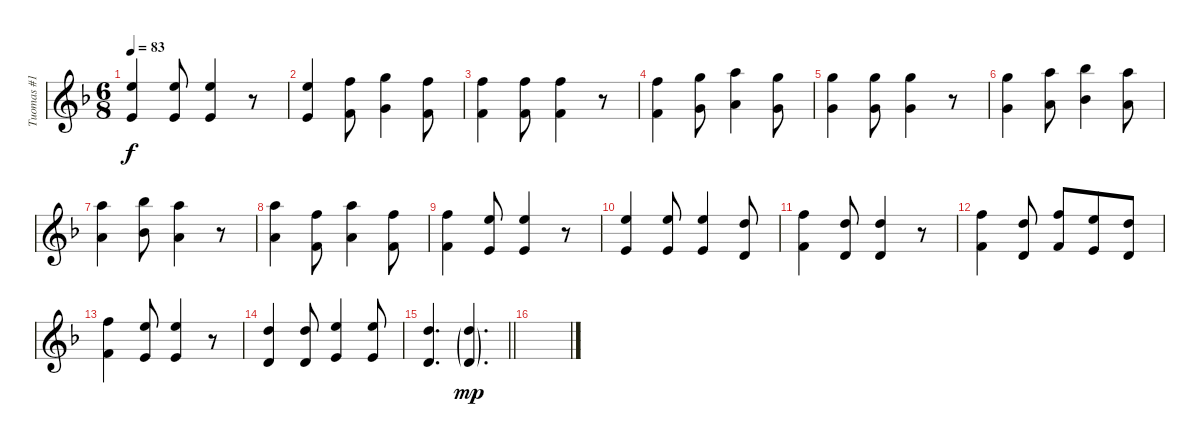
\track ("Tuomas #1" "Tuomas #1") {instrument choiraahs}
\staff {score}
\tuning (E5 A4 D4 G3) {hide}
\ts (6 8)
\tempo 83
\clef g2
\ks f
(0.1 2.3).4{dy f} (0.1 2.3).8 (0.1 2.3).4 r.8 |
(0.1 2.3).4 (1.1 3.3).8 (3.1 5.3).4 (1.1 3.3).8 |
(1.1 3.3).4 (1.1 3.3).8 (1.1 3.3).4 r.8 |
(1.1 3.3).4 (3.1 5.3).8 (5.1 0.2).4 (3.1 5.3).8 |
(3.1 5.3).4 (3.1 5.3).8 (3.1 5.3).4 r.8 |
(3.1 5.3).4 (5.1 0.2).8 (6.1 8.3).4 (5.1 0.2).8 |
(5.1 0.2).4 (6.1 8.3).8 (5.1 0.2).4 r.8 |
(5.1 0.2).4 (1.1 3.3).8 (5.1 0.2).4 (1.1 3.3).8 |
(1.1 3.3).4 (0.1 2.3).8 (0.1 2.3).4 r.8 |
(0.1 2.3).4 (0.1 2.3).8 (0.1 2.3).4 (5.2 0.3).8 |
(1.1 3.3).4 (5.2 0.3).8 (5.2 0.3).4 r.8 |
(1.1 3.3).4 (5.2 0.3).8 (1.1 3.3).8 (0.1 2.3).8 (5.2 0.3).8 |
(1.1 3.3).4 (0.1 2.3).8 (0.1 2.3).4 r.8 |
(5.2 0.3).4 (5.2 0.3).8 (0.1 2.3).4 (0.1 2.3).8 |
\barLineRight lightlight
(5.2 0.3).4{d} (5.2{g} 0.3{g}).4{d dy mp} |
\section ("" "")
